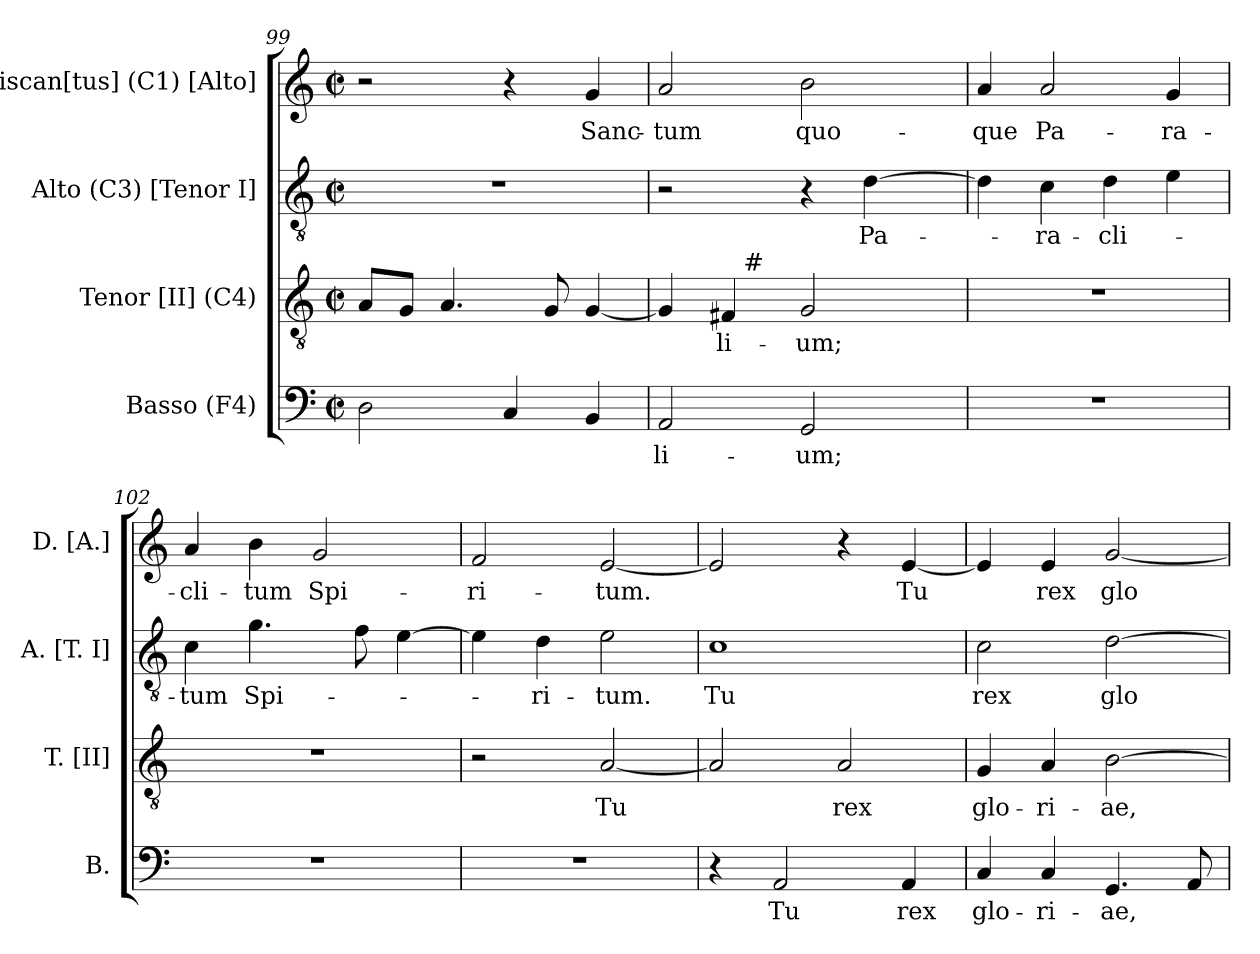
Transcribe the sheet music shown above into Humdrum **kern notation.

**kern	**text	**kern	**text	**kern	**text	**kern	**text
*part4	*part4	*part3	*part3	*part2	*part2	*part1	*part1
*staff4	*staff4	*staff3	*staff3	*staff2	*staff2	*staff1	*staff1
*I"Basso (F4)	*	*I"Tenor [II] (C4)	*	*I"Alto (C3) [Tenor I]	*	*I"Discan[tus] (C1) [Alto]	*
*I'B.	*	*I'T. [II]	*	*I'A. [T. I]	*	*I'D. [A.]	*
*clefF4	*	*clefGv2	*	*clefGv2	*	*clefG2	*
*	*	*ITrd7c12	*	*ITrd7c12	*	*	*
*k[]	*	*k[]	*	*k[]	*	*k[]	*
*C:	*	*C:	*	*C:	*	*C:	*
*M2/2	*	*M2/2	*	*M2/2	*	*M2/2	*
*met(c|)	*	*met(c|)	*	*met(c|)	*	*met(c|)	*
=99	=99	=99	=99	=99	=99	=99	=99
2Di\	.	8AAi/L	.	1r	.	2r	.
.	.	8GGi/J	.	.	.	.	.
.	.	4.AAi/	.	.	.	.	.
4Ci/	.	.	.	.	.	4r	.
.	.	8GGi/	.	.	.	.	.
!	!	!	!	!	!	!	!LO:LY:b:color=#000000
4BBi/	.	[<4GGi/	.	.	.	4gi/	Sanc-
=100	=100	=100	=100	=100	=100	=100	=100
!	!LO:LY:b:color=#000000	!	!	!	!	!	!
!	!	!	!	!	!	!	!LO:LY:b:color=#000000
*	*	*^	*	*	*	*	*
2AAi/	-li-	4GGi/]	4ryy	.	2r	.	2ai/	-tum
!	!	!	!	!LO:LY:b:color=#000000	!	!	!	!
.	.	4FF#i/	32ryy	-li-	.	.	.	.
.	.	.	256ryy	.	.	.	.	.
!	!	!	!LO:TX:a:t=#	!	!	!	!	!
.	.	.	2ryy	.	.	.	.	.
!	!LO:LY:b:color=#000000	!	!	!	!	!	!	!
!	!	!	!	!LO:LY:b:color=#000000	!	!	!	!
!	!	!	!	!	!	!	!	!LO:LY:b:color=#000000
2GGi/	-um;	2GGi/	.	-um;	4r	.	2bi\	quo-
!	!	!	!	!	!	!LO:LY:b:color=#000000	!	!
.	.	.	.	.	[>4Di\	Pa-	.	.
.	.	.	8ryy	.	.	.	.	.
.	.	.	16ryy	.	.	.	.	.
.	.	.	64..ryy	.	.	.	.	.
*	*	*v	*v	*	*	*	*	*
=101	=101	=101	=101	=101	=101	=101	=101
*	*	*^	*	*	*	*	*
!	!	!	!	!	!	!	!	!LO:LY:b:color=#000000
*	*	*v	*v	*	*	*	*	*
1r	.	1r	.	4Di\]	.	4ai/	-que
!	!	!	!	!	!LO:LY:b:color=#000000	!	!
!	!	!	!	!	!	!	!LO:LY:b:color=#000000
.	.	.	.	4Ci\	-ra-	2ai/	Pa-
!	!	!	!	!	!LO:LY:b:color=#000000	!	!
.	.	.	.	4Di\	-cli-	.	.
!	!	!	!	!	!	!	!LO:LY:b:color=#000000
.	.	.	.	4Ei\	.	4gi/	-ra-
!!LO:LB:g=z
=102	=102	=102	=102	=102	=102	=102	=102
!	!	!	!	!	!LO:LY:b:color=#000000	!	!
!	!	!	!	!	!	!	!LO:LY:b:color=#000000
1r	.	1r	.	4Ci\	-tum	4ai/	-cli-
!	!	!	!	!	!LO:LY:b:color=#000000	!	!
!	!	!	!	!	!	!	!LO:LY:b:color=#000000
.	.	.	.	4.Gi\	Spi-	4bi\	-tum
!	!	!	!	!	!	!	!LO:LY:b:color=#000000
.	.	.	.	.	.	2gi/	Spi-
.	.	.	.	8Fi\	.	.	.
.	.	.	.	[>4Ei\	.	.	.
=103	=103	=103	=103	=103	=103	=103	=103
!	!	!	!	!	!	!	!LO:LY:b:color=#000000
1r	.	2r	.	4Ei\]	.	2fi/	-ri-
!	!	!	!	!	!LO:LY:b:color=#000000	!	!
.	.	.	.	4Di\	-ri-	.	.
!	!	!	!LO:LY:b:color=#000000	!	!	!	!
!	!	!	!	!	!LO:LY:b:color=#000000	!	!
!	!	!	!	!	!	!	!LO:LY:b:color=#000000
.	.	[<2AAi/	Tu	2Ei\	-tum.	[<2ei/	-tum.
=104	=104	=104	=104	=104	=104	=104	=104
!	!	!	!	!	!LO:LY:b:color=#000000	!	!
4r	.	2AAi/]	.	1Ci	Tu	2ei/]	.
!	!LO:LY:b:color=#000000	!	!	!	!	!	!
2AAi/	Tu	.	.	.	.	.	.
!	!	!	!LO:LY:b:color=#000000	!	!	!	!
.	.	2AAi/	rex	.	.	4r	.
!	!LO:LY:b:color=#000000	!	!	!	!	!	!
!	!	!	!	!	!	!	!LO:LY:b:color=#000000
4AAi/	rex	.	.	.	.	[<4ei/	Tu
=105	=105	=105	=105	=105	=105	=105	=105
!	!LO:LY:b:color=#000000	!	!	!	!	!	!
!	!	!	!LO:LY:b:color=#000000	!	!	!	!
!	!	!	!	!	!LO:LY:b:color=#000000	!	!
4Ci/	glo-	4GGi/	glo-	2Ci\	rex	4ei/]	.
!	!LO:LY:b:color=#000000	!	!	!	!	!	!
!	!	!	!LO:LY:b:color=#000000	!	!	!	!
!	!	!	!	!	!	!	!LO:LY:b:color=#000000
4Ci/	-ri-	4AAi/	-ri-	.	.	4ei/	rex
!	!LO:LY:b:color=#000000	!	!	!	!	!	!
!	!	!	!LO:LY:b:color=#000000	!	!	!	!
!	!	!	!	!	!LO:LY:b:color=#000000	!	!
!	!	!	!	!	!	!	!LO:LY:b:color=#000000
4.GGi/	-ae,	[>2BBi\	-ae,	[>2Di\	glo-	[<2gi/	glo-
8AAi/	.	.	.	.	.	.	.
=	=	=	=	=	=	=	=
*-	*-	*-	*-	*-	*-	*-	*-
